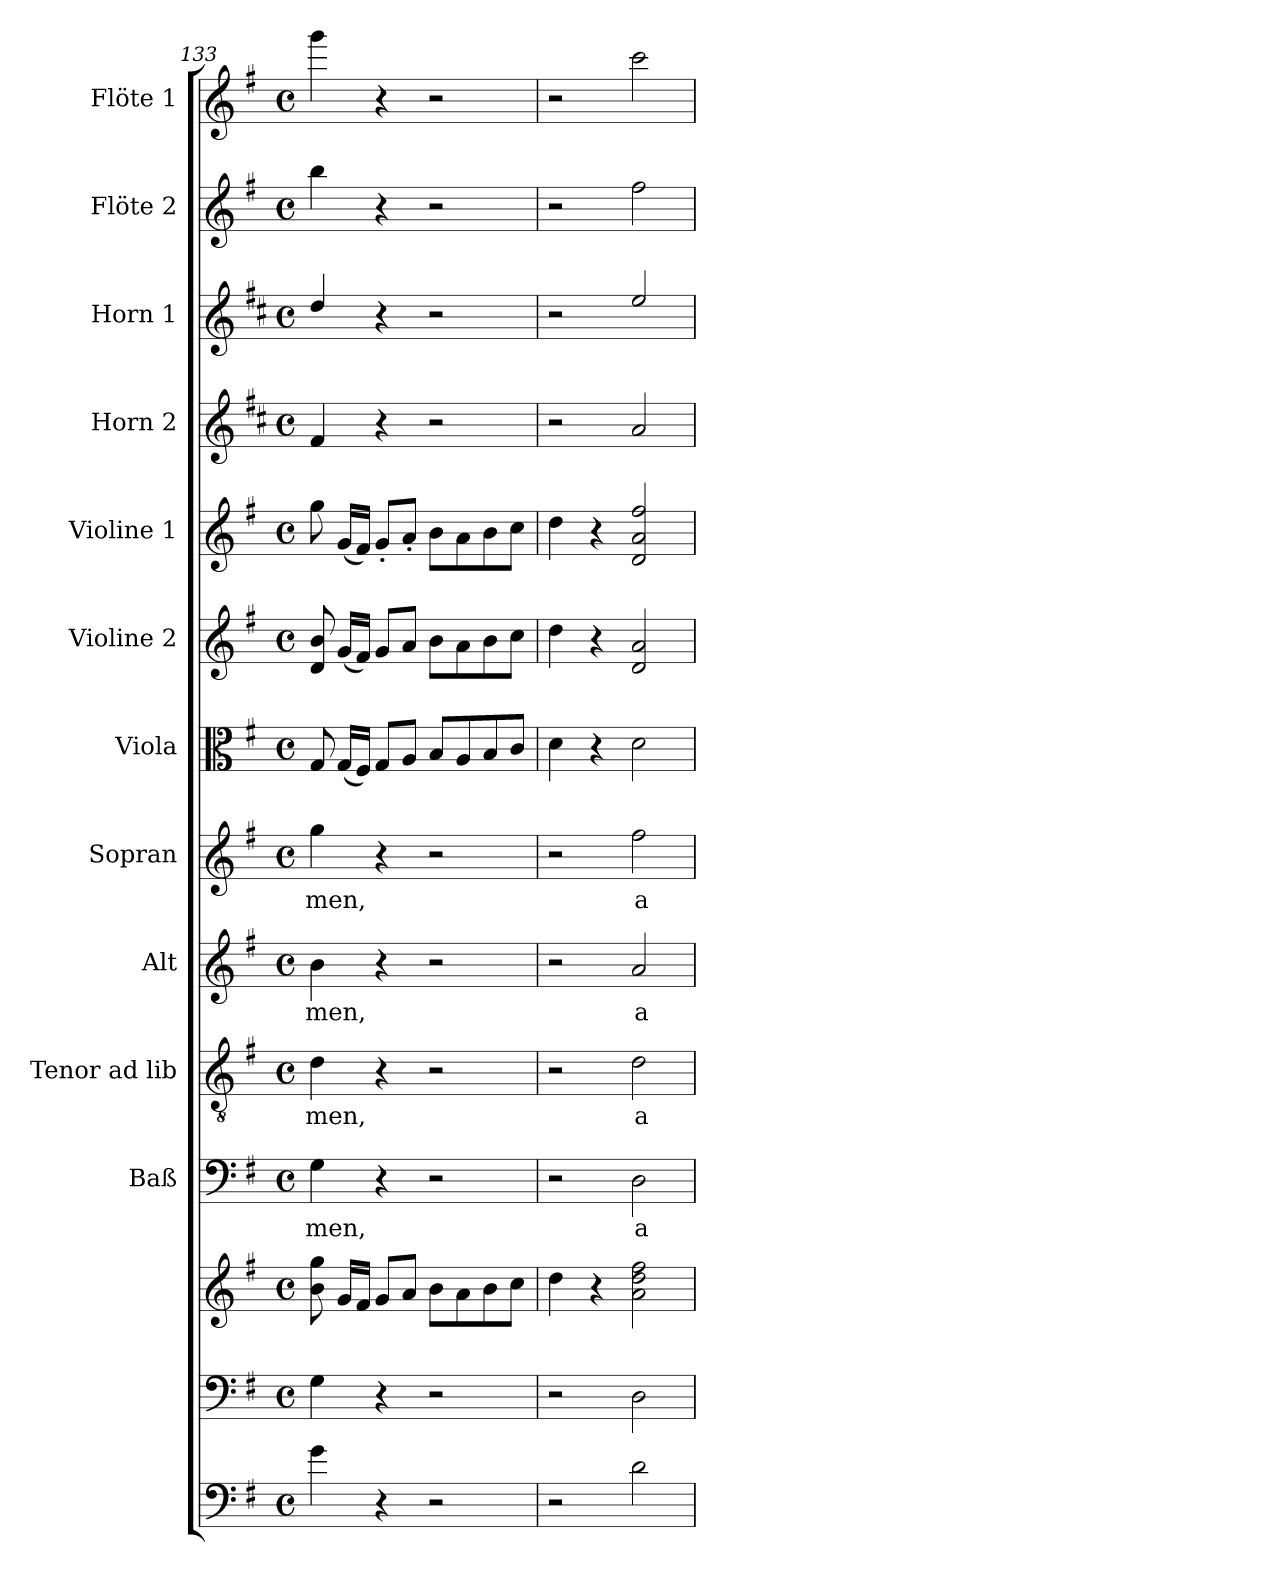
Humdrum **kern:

**kern	**kern	**kern	**kern	**text	**kern	**text	**kern	**text	**kern	**text	**kern	**kern	**kern	**kern	**kern	**kern	**kern
*part13	*part12	*part12	*part11	*part11	*part10	*part10	*part9	*part9	*part8	*part8	*part7	*part6	*part5	*part4	*part3	*part2	*part1
*staff14	*staff13	*staff12	*staff11	*staff11	*staff10	*staff10	*staff9	*staff9	*staff8	*staff8	*staff7	*staff6	*staff5	*staff4	*staff3	*staff2	*staff1
*	*	*	*I"Baß	*	*I"Tenor ad lib	*	*I"Alt	*	*I"Sopran	*	*I"Viola	*I"Violine 2	*I"Violine 1	*I"Horn 2	*I"Horn 1	*I"Flöte 2	*I"Flöte 1
*	*	*	*I'Baß	*	*I'Ten	*	*I'Alt	*	*I'Sop	*	*I'Vla.	*I'Vln. 2	*I'Vln. 1	*I'Hrn. 2	*I'Hrn. 1	*I'Fl. 2	*I'Fl. 1
*clefF4	*clefF4	*clefG2	*clefF4	*	*clefGv2	*	*clefG2	*	*clefG2	*	*clefC3	*clefG2	*clefG2	*clefG2	*clefG2	*clefG2	*clefG2
*ITrd7c12	*	*	*	*	*	*	*	*	*	*	*	*	*	*ITrd4c7	*ITrd4c7	*	*
*k[f#]	*k[f#]	*k[f#]	*k[f#]	*	*k[f#]	*	*k[f#]	*	*k[f#]	*	*k[f#]	*k[f#]	*k[f#]	*k[f#]	*k[f#]	*k[f#]	*k[f#]
*G:	*G:	*G:	*G:	*	*G:	*	*G:	*	*G:	*	*G:	*G:	*G:	*G:	*G:	*G:	*G:
*M4/4	*M4/4	*M4/4	*M4/4	*	*M4/4	*	*M4/4	*	*M4/4	*	*M4/4	*M4/4	*M4/4	*M4/4	*M4/4	*M4/4	*M4/4
*met(c)	*met(c)	*met(c)	*met(c)	*	*met(c)	*	*met(c)	*	*met(c)	*	*met(c)	*met(c)	*met(c)	*met(c)	*met(c)	*met(c)	*met(c)
=133	=133	=133	=133	=133	=133	=133	=133	=133	=133	=133	=133	=133	=133	=133	=133	=133	=133
!	!	!	!	!LO:LY:b	!	!LO:LY:b	!	!LO:LY:b	!	!LO:LY:b	!	!	!	!	!	!	!
4G\	4G\	8b\ 8gg\	4G\	-men,	4d\	-men,	4b\	-men,	4gg\	-men,	8G/	8d/ 8b/	8gg\	4B/	4g/	4bb\	4ggg\
.	.	16g/LL	.	.	.	.	.	.	.	.	(<16G/LL	(<16g/LL	(<16g/LL	.	.	.	.
.	.	16f#/JJ	.	.	.	.	.	.	.	.	16F#/JJ)	16f#/JJ)	16f#/JJ)	.	.	.	.
4r	4r	8g/L	4r	.	4r	.	4r	.	4r	.	8G/L	8g/L	8g'</L	4r	4r	4r	4r
.	.	8a/J	.	.	.	.	.	.	.	.	8A/J	8a/J	8a'</J	.	.	.	.
2r	2r	8b\L	2r	.	2r	.	2r	.	2r	.	8B/L	8b\L	8b\L	2r	2r	2r	2r
.	.	8a\	.	.	.	.	.	.	.	.	8A/	8a\	8a\	.	.	.	.
.	.	8b\	.	.	.	.	.	.	.	.	8B/	8b\	8b\	.	.	.	.
.	.	8cc\J	.	.	.	.	.	.	.	.	8c/J	8cc\J	8cc\J	.	.	.	.
=134	=134	=134	=134	=134	=134	=134	=134	=134	=134	=134	=134	=134	=134	=134	=134	=134	=134
2r	2r	4dd\	2r	.	2r	.	2r	.	2r	.	4d\	4dd\	4dd\	2r	2r	2r	2r
.	.	4r	.	.	.	.	.	.	.	.	4r	4r	4r	.	.	.	.
!	!	!	!	!LO:LY:b	!	!LO:LY:b	!	!LO:LY:b	!	!LO:LY:b	!	!	!	!	!	!	!
2D\	2D\	2a\ 2dd\ 2ff#\	2D\	a-	2d\	a-	2a/	a-	2ff#\	a-	2d\	2d/ 2a/	2d/ 2a/ 2ff#/	2d/	2a/	2ff#\	2ccc\
=	=	=	=	=	=	=	=	=	=	=	=	=	=	=	=	=	=
*-	*-	*-	*-	*-	*-	*-	*-	*-	*-	*-	*-	*-	*-	*-	*-	*-	*-
